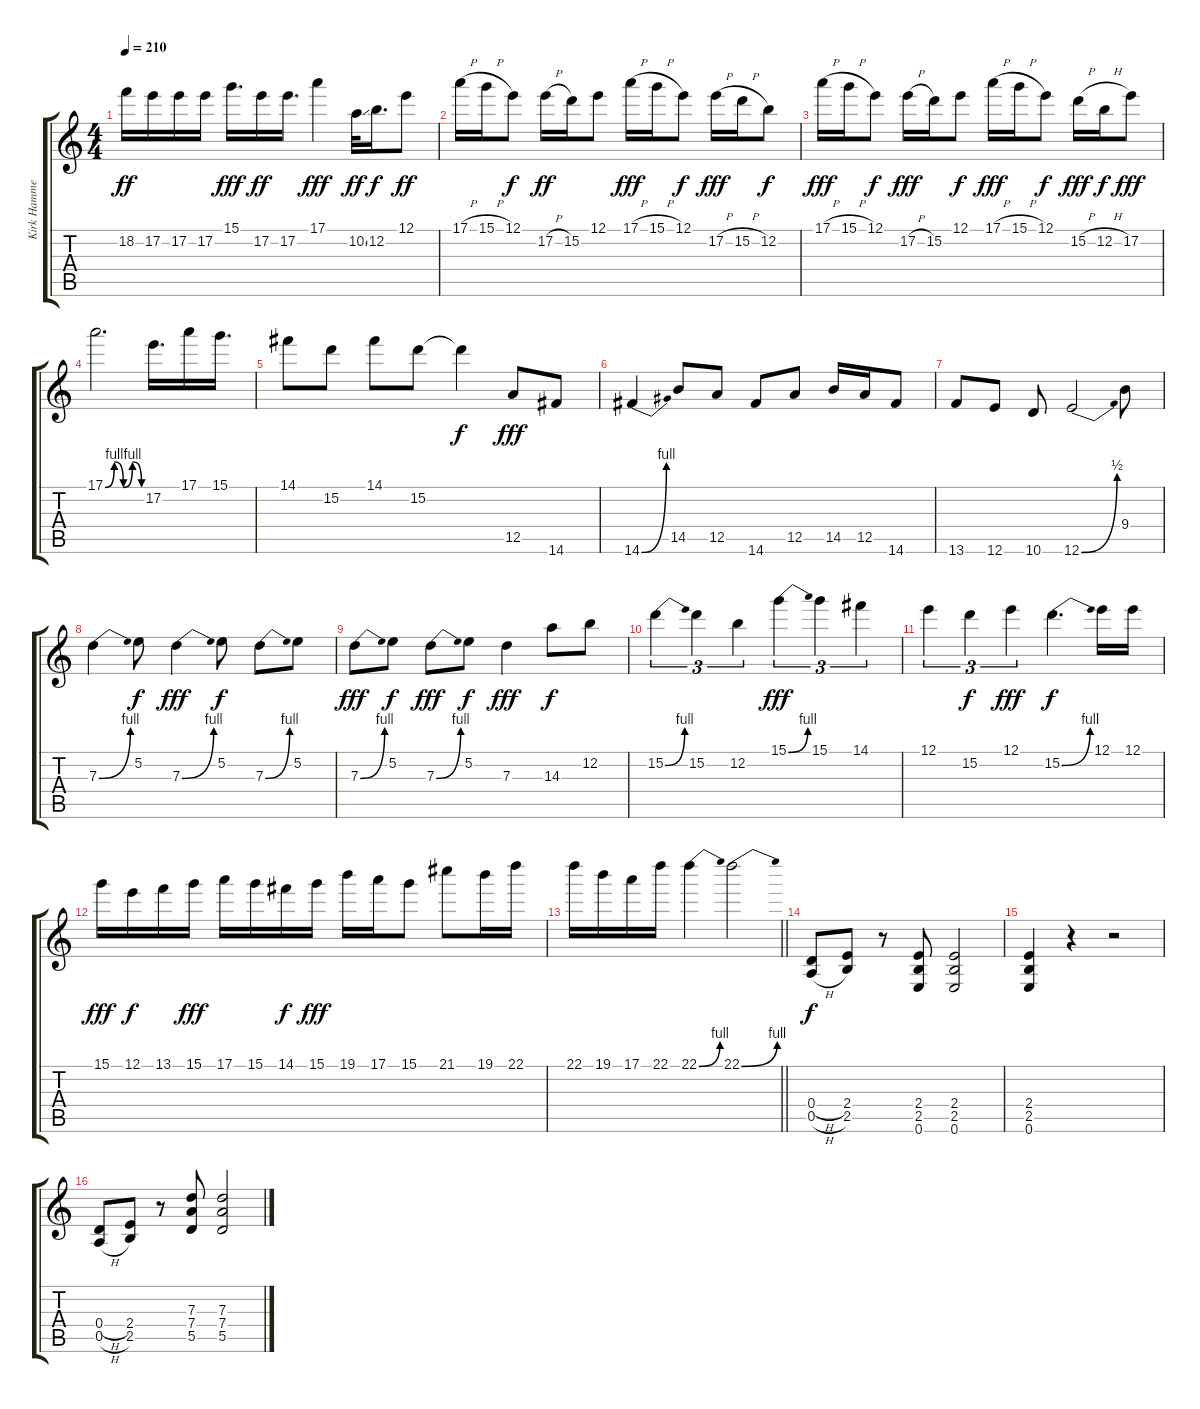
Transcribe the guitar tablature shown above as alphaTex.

\track ("Kirk Hammet" "Kirk Hamme") {instrument electricguitarclean}
\staff {score tabs}
\tuning (E4 B3 G3 D3 A2 E2) {hide}
\ts (4 4)
\tempo 210
\clef g2
\ks c
18.2.16{dy ff} 17.2.16 17.2.16 17.2.16 15.1.16{d dy fff} 17.2.16{dy ff} 17.2.16{d} 17.1.4{dy fff} 10.2{ss}.32{dy ff} 12.2.16{d dy f} 12.1.8{dy ff} |
17.1{h}.16 15.1{h}.16 12.1.8{dy f} 17.2{h}.16{dy ff} 15.2.16 12.1.8 17.1{h}.16{dy fff} 15.1{h}.16 12.1.8{dy f} 17.2{h}.16{dy fff} 15.2{h}.16 12.2.8{dy f} |
17.1{h}.16{dy fff} 15.1{h}.16 12.1.8{dy f} 17.2{h}.16{dy fff} 15.2.16 12.1.8{dy f} 17.1{h}.16{dy fff} 15.1{h}.16 12.1.8{dy f} 15.2{h}.16{dy fff} 12.2{h}.16{dy f} 17.2.8{dy fff} |
17.1{be (custom 0 0 15 4 30 0 45 4 60 0)}.2{d} 17.2.16{d} 17.1.16 15.1.16{d} |
14.1.8 15.2.8 14.1.8 15.2.8 15.2{t}.4{dy f} 12.5.8{dy fff} 14.6.8 |
14.6{be (bend 0 0 60 4)}.4 14.5.8 12.5.8 14.6.8 12.5.8 14.5.16 12.5.16 14.6.8 |
13.6.8 12.6.8 10.6.8 12.6{be (bend 0 0 60 2)}.2 9.4.8 |
7.3{be (bend 0 0 60 4)}.4 5.2.8{dy f} 7.3{be (bend 0 0 60 4)}.4{dy fff} 5.2.8{dy f} 7.3{be (bend 0 0 60 4)}.8 5.2.8 |
7.3{be (bend 0 0 60 4)}.8{dy fff} 5.2.8{dy f} 7.3{be (bend 0 0 60 4)}.8{dy fff} 5.2.8{dy f} 7.3.4{dy fff} 14.3.8{dy f} 12.2.8 |
15.2{be (bend 0 0 60 4)}.4{tu (3 2)} 15.2.4{tu (3 2)} 12.2.4{tu (3 2)} 15.1{be (bend 0 0 60 4)}.4{tu (3 2) dy fff} 15.1.4{tu (3 2)} 14.1.4{tu (3 2)} |
12.1.4{tu (3 2)} 15.2.4{tu (3 2) dy f} 12.1.4{tu (3 2) dy fff} 15.2{be (bend 0 0 60 4)}.4{d dy f} 12.1.16 12.1.16 |
15.1.16{dy fff} 12.1.16{dy f} 13.1.16 15.1.16{dy fff} 17.1.16 15.1.16 14.1.16{dy f} 15.1.16{dy fff} 19.1.16 17.1.16 15.1.8 21.1.8 19.1.16 22.1.16 |
\barLineRight lightlight
22.1.16 19.1.16 17.1.16 22.1.16 22.1{be (bend 0 0 60 4)}.4 22.1{be (bend 0 0 60 4)}.2 |
(0.4{h} 0.5{h}).8{dy f} (2.4 2.5).8 r.8 (2.4 2.5 0.6).8 (2.4 2.5 0.6).2 |
(2.4 2.5 0.6).4 r.4 r.2 |
(0.4{h} 0.5{h}).8 (2.4 2.5).8 r.8 (7.3 7.4 5.5).8 (7.3 7.4 5.5).2
